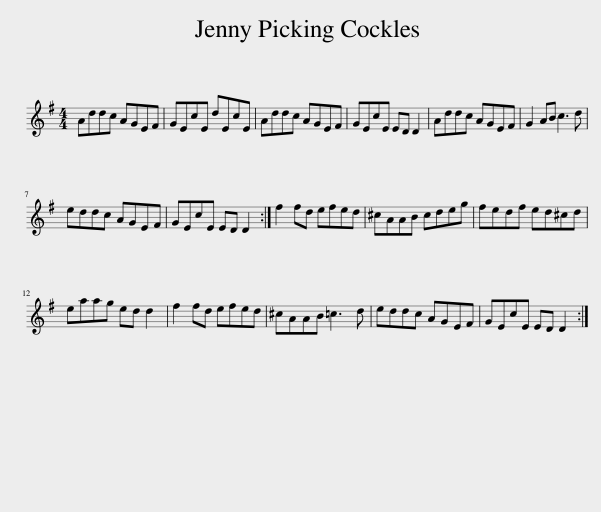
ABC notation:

X:1
L:1/8
M:4/4
I:linebreak $
K:G
V:1 treble
V:1
 Addc AGEF | GEcE dEcE | Addc AGEF | GEcE ED D2 | Addc AGEF | %5
 G2 AB c3 d |$ eddc AGEF | GEcE ED D2 :| f2 fd efed | ^cAAB cdeg | %10
 fedf ed^cd |$ eaag ed d2 | f2 fd efed | ^cAAB =c3 d | eddc AGEF | %15
 GEcE ED D2 :| %16
